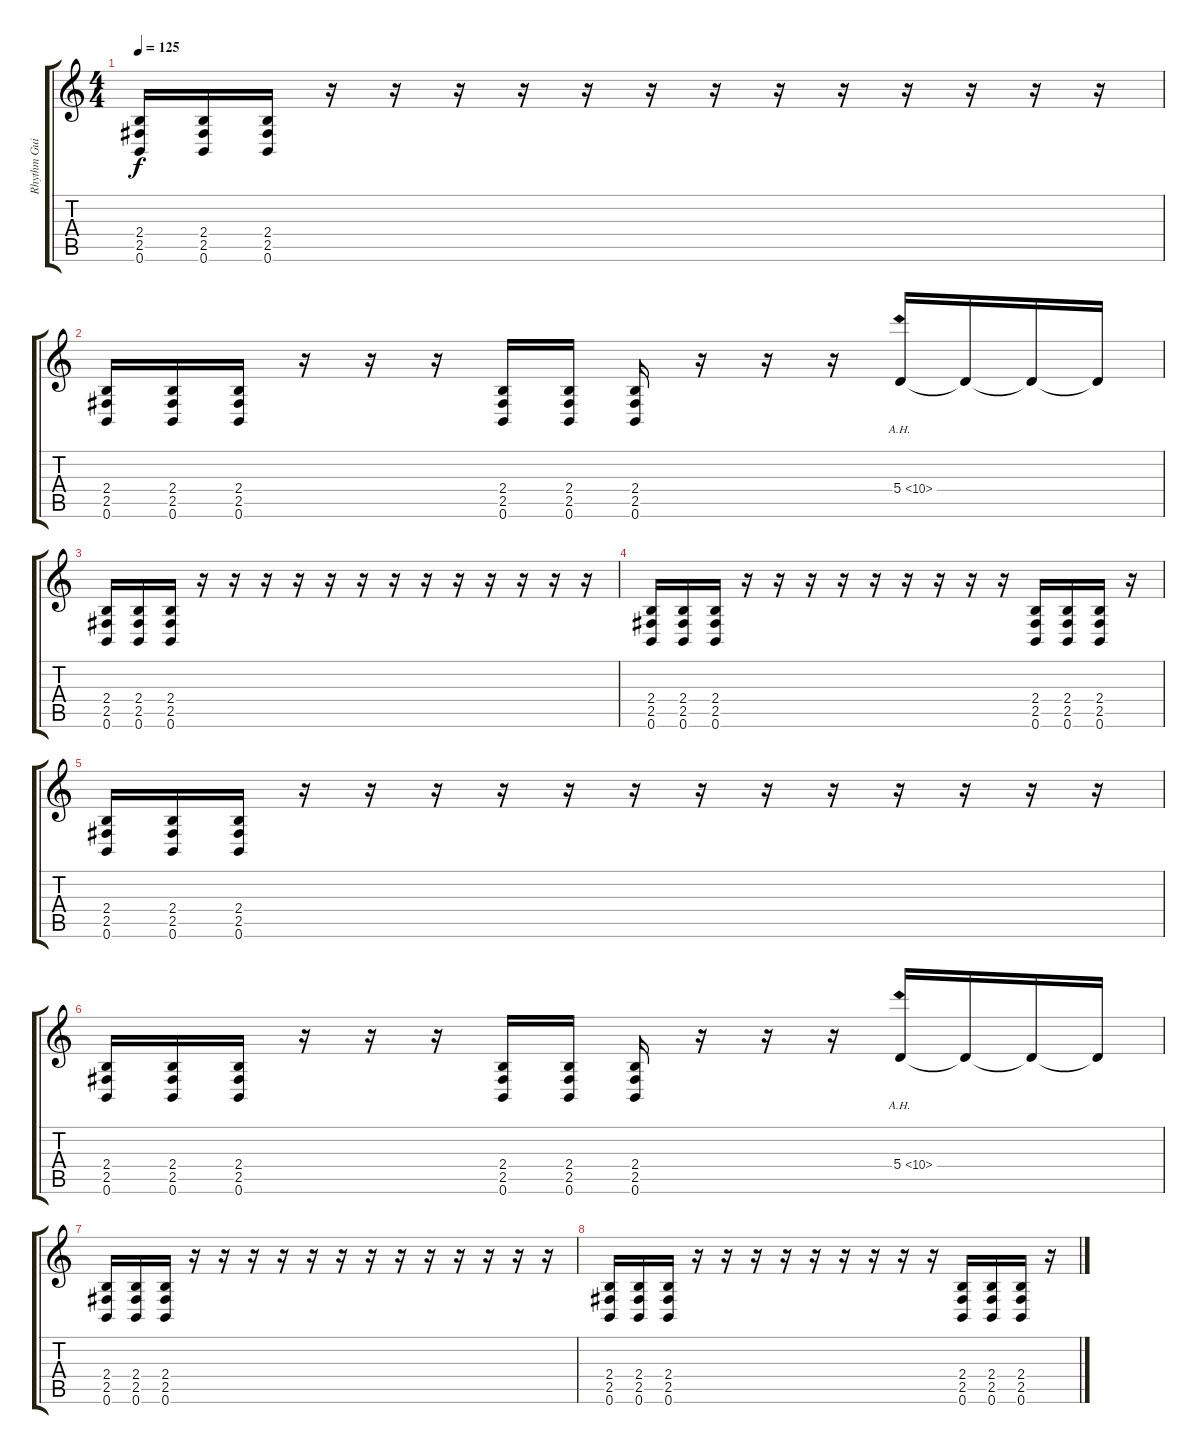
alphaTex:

\track ("Rhythm Guitar" "Rhythm Gui") {instrument distortionguitar}
\staff {score tabs}
\tuning (B3 Gb3 D3 A2 E2 B1) {hide}
\ts (4 4)
\tempo 125
\clef g2
\ks c
(2.4 2.5 0.6).16{dy f} (2.4 2.5 0.6).16 (2.4 2.5 0.6).16 r.16 r.16 r.16 r.16 r.16 r.16 r.16 r.16 r.16 r.16 r.16 r.16 r.16 |
(2.4 2.5 0.6).16 (2.4 2.5 0.6).16 (2.4 2.5 0.6).16 r.16 r.16 r.16 (2.4 2.5 0.6).16 (2.4 2.5 0.6).16 (2.4 2.5 0.6).16 r.16 r.16 r.16 5.4{ah 5}.16 5.4{t}.16 5.4{t}.16 5.4{t}.16 |
(2.4 2.5 0.6).16 (2.4 2.5 0.6).16 (2.4 2.5 0.6).16 r.16 r.16 r.16 r.16 r.16 r.16 r.16 r.16 r.16 r.16 r.16 r.16 r.16 |
(2.4 2.5 0.6).16 (2.4 2.5 0.6).16 (2.4 2.5 0.6).16 r.16 r.16 r.16 r.16 r.16 r.16 r.16 r.16 r.16 (2.4 2.5 0.6).16 (2.4 2.5 0.6).16 (2.4 2.5 0.6).16 r.16 |
(2.4 2.5 0.6).16 (2.4 2.5 0.6).16 (2.4 2.5 0.6).16 r.16 r.16 r.16 r.16 r.16 r.16 r.16 r.16 r.16 r.16 r.16 r.16 r.16 |
(2.4 2.5 0.6).16 (2.4 2.5 0.6).16 (2.4 2.5 0.6).16 r.16 r.16 r.16 (2.4 2.5 0.6).16 (2.4 2.5 0.6).16 (2.4 2.5 0.6).16 r.16 r.16 r.16 5.4{ah 5}.16 5.4{t}.16 5.4{t}.16 5.4{t}.16 |
(2.4 2.5 0.6).16 (2.4 2.5 0.6).16 (2.4 2.5 0.6).16 r.16 r.16 r.16 r.16 r.16 r.16 r.16 r.16 r.16 r.16 r.16 r.16 r.16 |
(2.4 2.5 0.6).16 (2.4 2.5 0.6).16 (2.4 2.5 0.6).16 r.16 r.16 r.16 r.16 r.16 r.16 r.16 r.16 r.16 (2.4 2.5 0.6).16 (2.4 2.5 0.6).16 (2.4 2.5 0.6).16 r.16
